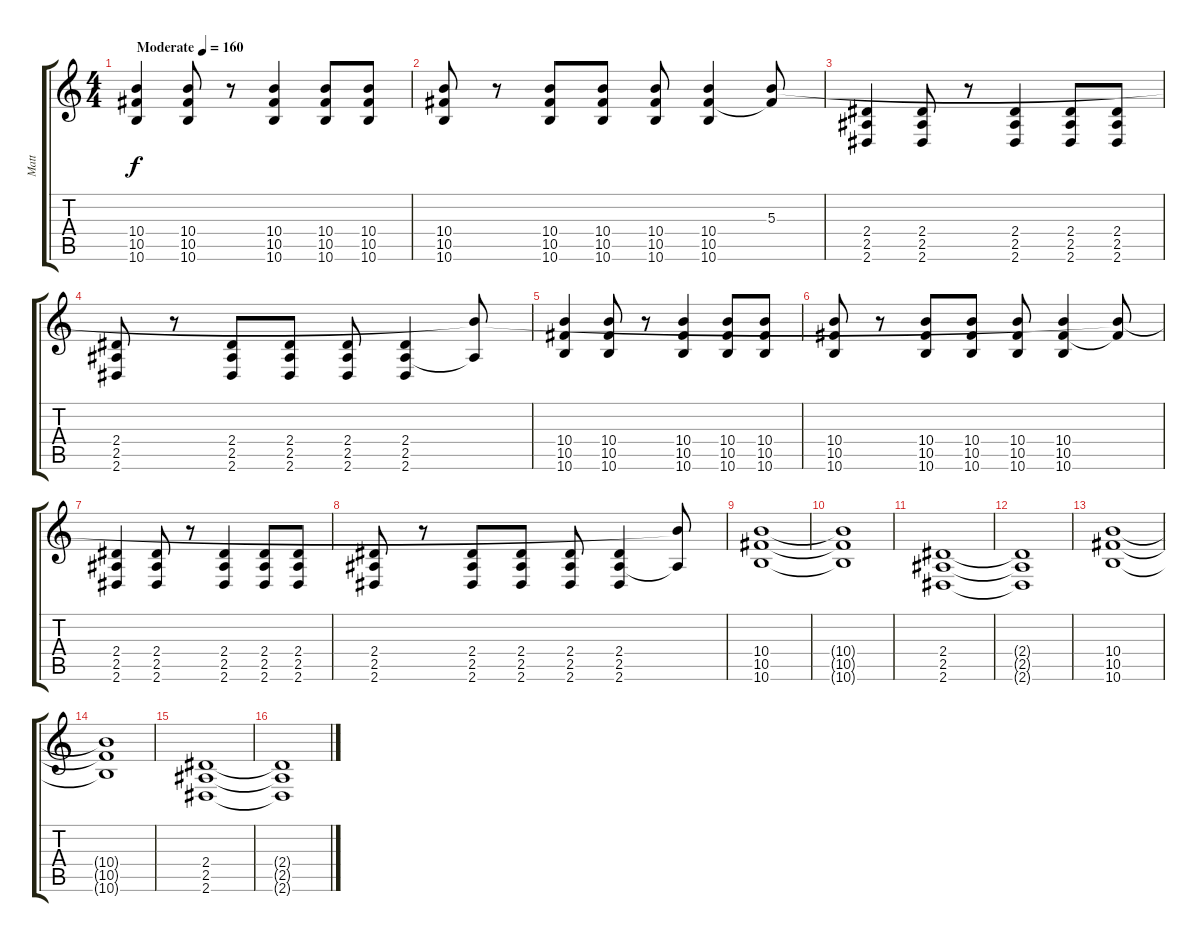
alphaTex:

\track ("Matt" "Matt") {instrument distortionguitar}
\staff {score tabs}
\tuning (Eb4 Bb3 Gb3 Db3 Ab2 Db2) {hide}
\ts (4 4)
\tempo (160 "Moderate")
\clef g2
\ks c
(10.4 10.5 10.6).4{dy f instrument distortionguitar} (10.4 10.5 10.6).8 r.8 (10.4 10.5 10.6).4 (10.4 10.5 10.6).8 (10.4 10.5 10.6).8 |
(10.4 10.5 10.6).8 r.8 (10.4 10.5 10.6).8 (10.4 10.5 10.6).8 (10.4 10.5 10.6).8 (10.4 10.5 10.6).4 (5.3 10.5{t}).8 |
(2.4 2.5 2.6).4 (2.4 2.5 2.6).8 r.8 (2.4 2.5 2.6).4 (2.4 2.5 2.6).8 (2.4 2.5 2.6).8 |
(2.4 2.5 2.6).8 r.8 (2.4 2.5 2.6).8 (2.4 2.5 2.6).8 (2.4 2.5 2.6).8 (2.4 2.5 2.6).4 (5.3{t} 2.5{t}).8 |
(10.4 10.5 10.6).4 (10.4 10.5 10.6).8 r.8 (10.4 10.5 10.6).4 (10.4 10.5 10.6).8 (10.4 10.5 10.6).8 |
(10.4 10.5 10.6).8 r.8 (10.4 10.5 10.6).8 (10.4 10.5 10.6).8 (10.4 10.5 10.6).8 (10.4 10.5 10.6).4 (5.3{t} 10.5{t}).8 |
(2.4 2.5 2.6).4 (2.4 2.5 2.6).8 r.8 (2.4 2.5 2.6).4 (2.4 2.5 2.6).8 (2.4 2.5 2.6).8 |
(2.4 2.5 2.6).8 r.8 (2.4 2.5 2.6).8 (2.4 2.5 2.6).8 (2.4 2.5 2.6).8 (2.4 2.5 2.6).4 (5.3{t} 2.5{t}).8 |
(10.4 10.5 10.6).1 |
(10.4{t} 10.5{t} 10.6{t}).1 |
(2.4 2.5 2.6).1 |
(2.4{t} 2.5{t} 2.6{t}).1 |
(10.4 10.5 10.6).1 |
(10.4{t} 10.5{t} 10.6{t}).1 |
(2.4 2.5 2.6).1 |
(2.4{t} 2.5{t} 2.6{t}).1
